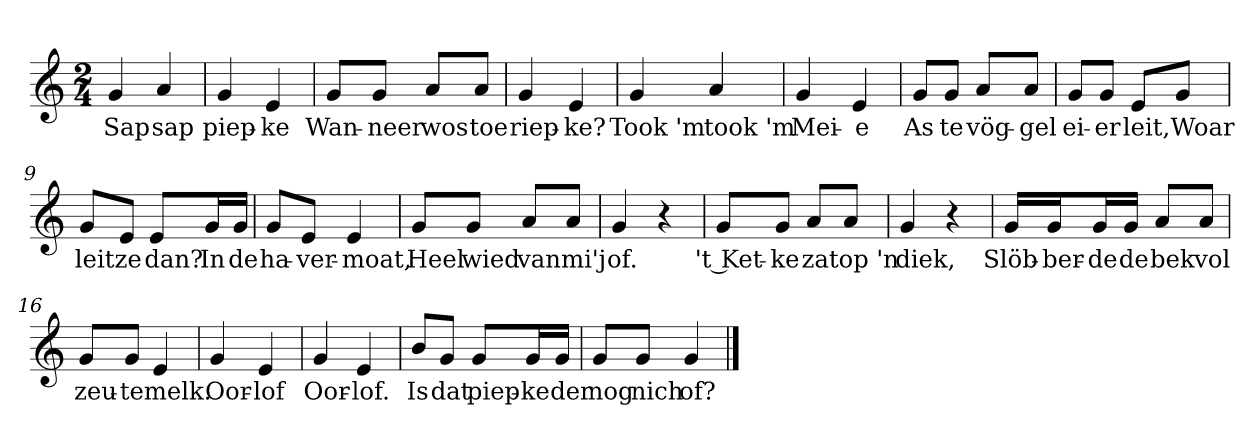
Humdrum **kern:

**kern	**text
*part1	*part1
*staff1	*staff1
*clefG2	*
*k[]	*
*C:	*
*M2/4	*
*MM120	*
=1	=1
4g	Sap
4a	sap
=2	=2
4g	piep-
4e	-ke
=3	=3
8g/L	Wan-
8g/J	-neer
8a/L	wos
8a/J	toe
=4	=4
4g	riep-
4e	-ke?
=5	=5
4g	Took 'm
4a	took 'm
=6	=6
4g	Mei-
4e	-e
=7	=7
8g/L	As
8g/J	te
8a/L	vög-
8a/J	-gel
=8	=8
8g/L	ei-
8g/J	-er
8e/L	leit,
8g/J	Woar
=9	=9
8g/L	leit
8e/J	ze
8e/L	dan?
16g/L	In
16g/JJ	de
=10	=10
8g/L	ha-
8e/J	-ver-
4e	-moat,
=11	=11
8g/L	Heel
8g/J	wied
8a/L	van
8a/J	mi'j
=12	=12
4g	of.
4r	.
=13	=13
8g/L	't Ket-
8g/J	-ke
8a/L	zat
8a/J	op 'n
=14	=14
4g	diek,
4r	.
=15	=15
16g/LL	Slöb-
16g/J	-ber-
16g/L	-de
16g/JJ	de
8a/L	bek
8a/J	vol
=16	=16
8g/L	zeu-
8g/J	-te
4e	melk.
=17	=17
4g	Oor-
4e	-lof
=18	=18
4g	Oor-
4e	-lof.
=19	=19
8b/L	Is
8g/J	dat
8g/L	piep-
16g/L	-ke
16g/JJ	der
=20	=20
8g/L	nog
8g/J	nich
4g	of?
==	==
*-	*-
